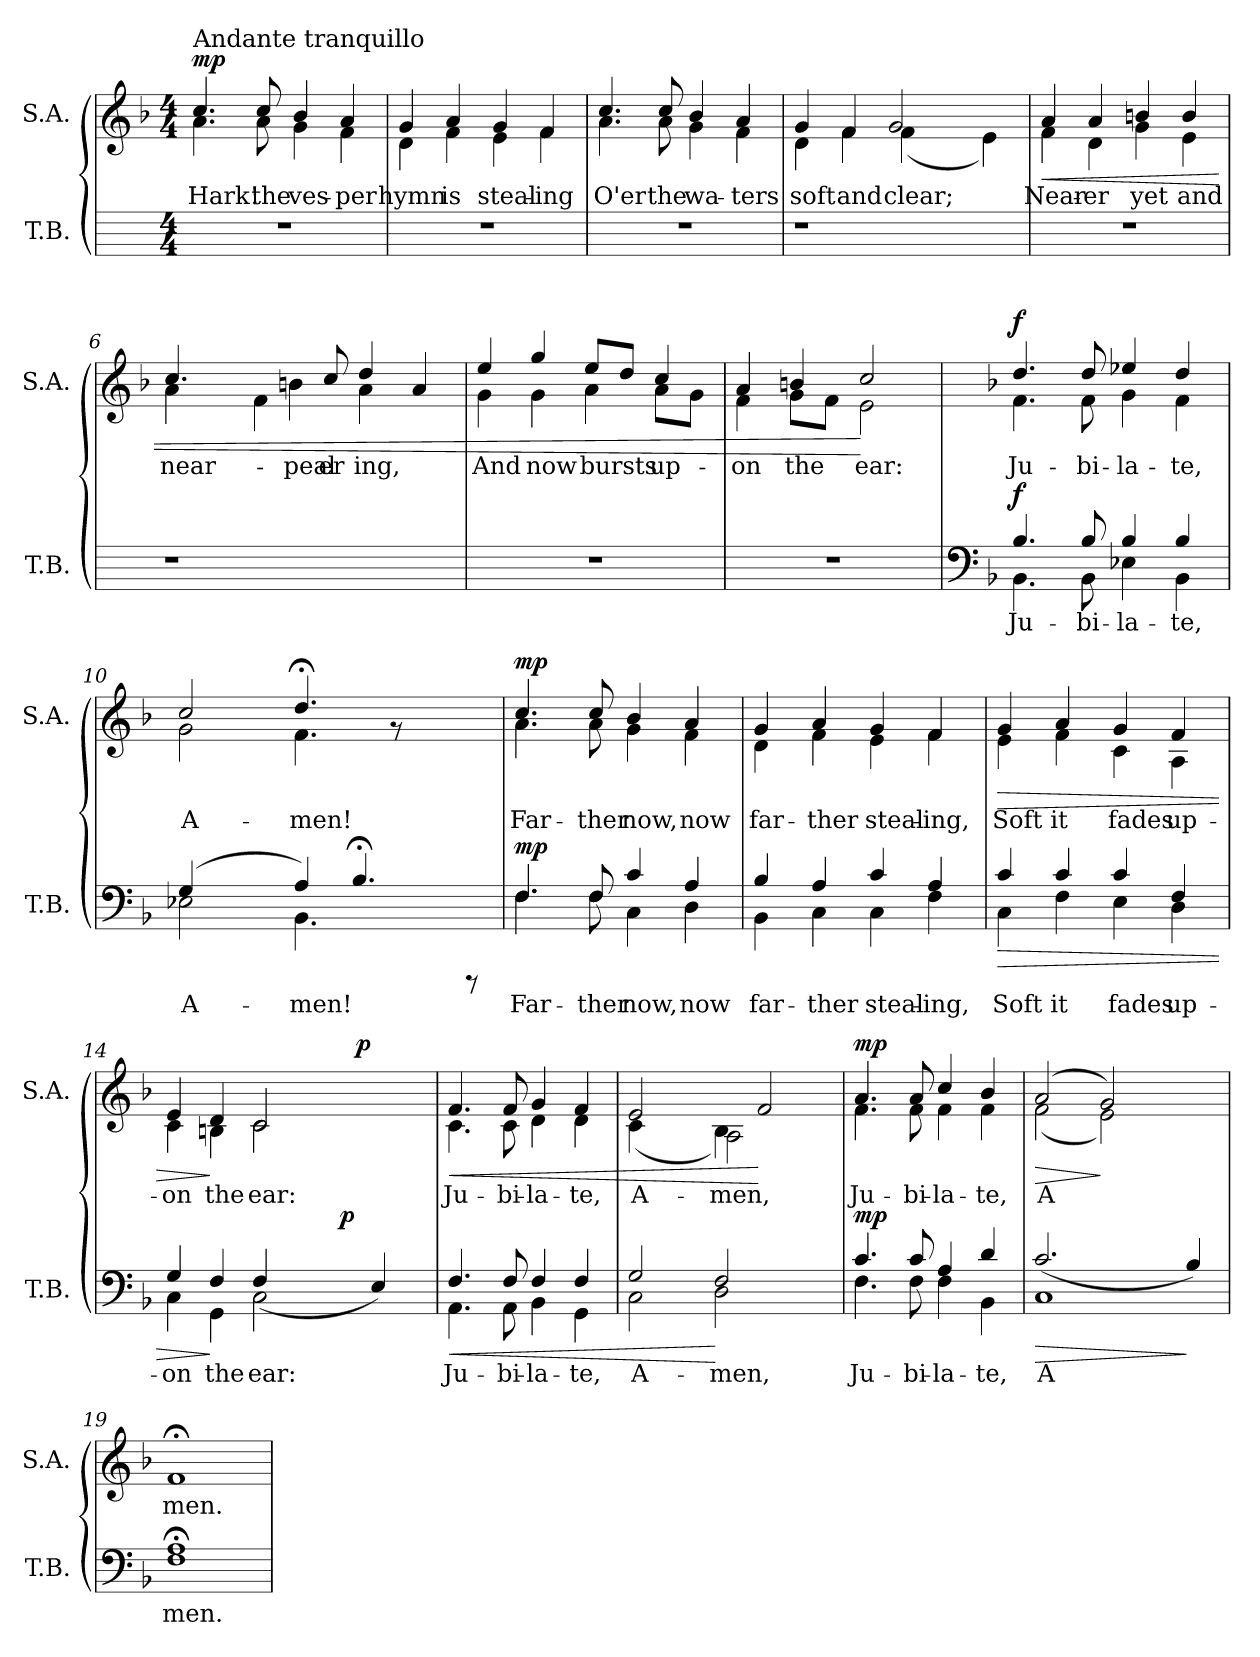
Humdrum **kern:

**kern	**text	**dynam	**kern	**text	**dynam
*part2	*part2	*part2	*part1	*part1	*part1
*staff2	*staff2	*staff2	*staff1	*staff1	*staff1
*I"T.B.	*	*	*I"S.A.	*	*
*I'T.B.	*	*	*I'S.A.	*	*
!!LO:PB:g=z
*stria5	*	*	*stria5	*	*
*	*	*	*clefG2	*	*
*k[]	*	*	*k[b-]	*	*
*C:	*	*	*F:	*	*
*M4/4	*	*	*M4/4	*	*
=1	=1	=1	=1	=1	=1
*	*	*	*^	*	*
!	!	!	!LO:TX:a:t=Andante tranquillo	!	!	!
!	!	!	!	!	!LO:LY:b:cj	!LO:DY:a
1r	.	.	4.cc/	4.a\	Hark!	mp
!	!	!	!	!	!LO:LY:b:cj	!
.	.	.	8cc/	8a\	the	.
!	!	!	!	!	!LO:LY:b:cj	!
.	.	.	4b-/	4g\	ves-	.
!	!	!	!	!	!LO:LY:b:cj	!
.	.	.	4a/	4f\	-per	.
=2	=2	=2	=2	=2	=2	=2
!	!	!	!	!	!LO:LY:b:cj	!
1r	.	.	4g/	4d\	hymn	.
!	!	!	!	!	!LO:LY:b:cj	!
.	.	.	4a/	4f\	is	.
!	!	!	!	!	!LO:LY:b:cj	!
.	.	.	4g/	4e\	steal-	.
!	!	!	!	!	!LO:LY:b:cj	!
.	.	.	4f/	4f\	-ing	.
=3	=3	=3	=3	=3	=3	=3
!	!	!	!	!	!LO:LY:b:cj	!
1r	.	.	4.cc/	4.a\	O'er	.
!	!	!	!	!	!LO:LY:b:cj	!
.	.	.	8cc/	8a\	the	.
!	!	!	!	!	!LO:LY:b:cj	!
.	.	.	4b-/	4g\	wa-	.
!	!	!	!	!	!LO:LY:b:cj	!
.	.	.	4a/	4f\	-ters	.
=4	=4	=4	=4	=4	=4	=4
!	!	!	!	!	!LO:LY:b:cj	!
1r	.	.	4g/	4d\	soft	.
!	!	!	!	!	!LO:LY:b:cj	!
.	.	.	4f/	4f\	and	.
!	!	!	!	!	!LO:LY:b:cj	!
.	.	.	2g/	(<4f\	clear;	.
.	.	.	.	2ryy	.	.
!	!	!	!	!	!LO:LY:b:cj	!
4ryy	.	.	4e\)	.	.	.
!!LO:LB:g=z	!!
=5	=5	=5	=5	=5	=5	=5
!	!	!	!	!	!LO:LY:b:cj	!LO:HP:b
1r	.	.	4a/	4f\	Near-	<
!	!	!	!	!	!LO:LY:b:cj	!
.	.	.	4a/	4d\	-er	.
!	!	!	!	!	!LO:LY:b:cj	!
.	.	.	4bn/	4g\	yet	.
!	!	!	!	!	!LO:LY:b:cj	!
.	.	.	4b/	4e\	and	.
=6	=6	=6	=6	=6	=6	=6
!	!	!	!	!	!LO:LY:b:cj	!
1r	.	.	4.cc/	4a\	near-	.
.	.	.	.	4ryy	.	.
.	.	.	4f\	.	.	.
!	!	!	!	!	!LO:LY:b:cj	!
.	.	.	.	4bn\	peal-	.
!	!	!	!	!	!LO:LY:b:cj	!
.	.	.	8cc/	.	-er	.
!	!	!	!	!	!LO:LY:b:cj	!
.	.	.	4dd/	4a\	-ing,	.
4ryy	.	.	4a/	4ryy	.	.
=7	=7	=7	=7	=7	=7	=7
!	!	!	!	!	!LO:LY:b:cj	!
1r	.	.	4ee/	4g\	And	.
!	!	!	!	!	!LO:LY:b:cj	!
.	.	.	4gg/	4g\	now	.
!	!	!	!	!	!LO:LY:b:cj	!
.	.	.	4a\	8ee/L	bursts	.
!	!	!	!	!	!LO:LY:b:cj	!
.	.	.	.	8dd/J	.	.
!	!	!	!	!	!LO:LY:b:cj	!
.	.	.	4cc/	8a\L	up-	.
!	!	!	!	!	!LO:LY:b:cj	!
.	.	.	.	8g\J	--	.
=8	=8	=8	=8	=8	=8	=8
!	!	!	!	!	!LO:LY:b:cj	!
1r	.	.	4a/	4f\	-on	.
!	!	!	!	!	!LO:LY:b:cj	!
.	.	.	4bn/	8g\L	the	.
!	!	!	!	!	!LO:LY:b:cj	!
.	.	.	.	8f\J	.	.
!	!	!	!	!	!LO:LY:b:cj	!
.	.	.	2cc/	2e\	ear:	[
!!LO:LB:g=z	!!
=9	=9	=9	=9	=9	=9	=9
*clefF4	*	*	*	*	*	*
*k[b-]	*	*	*	*	*	*
*F:	*	*	*	*	*	*
*^	*	*	*	*	*	*
!	!	!LO:LY:b:cj	!LO:DY:a	!	!	!LO:LY:b:cj	!LO:DY:a
4.B-/	4.BB-\	Ju-	f	4.dd/	4.f\	Ju-	f
!	!	!LO:LY:b:cj	!	!	!	!LO:LY:b:cj	!
8B-/	8BB-\	-bi-	.	8dd/	8f\	-bi-	.
!	!	!LO:LY:b:cj	!	!	!	!LO:LY:b:cj	!
4B-/	4E-X\	-la-	.	4ee-X/	4g\	-la-	.
!	!	!LO:LY:b:cj	!	!	!	!LO:LY:b:cj	!
4B-/	4BB-\	-te,	.	4dd/	4f\	-te,	.
=10	=10	=10	=10	=10	=10	=10	=10
!	!	!LO:LY:b:cj	!	!	!	!LO:LY:b:cj	!
2E-X\	(>4G/	A-	.	2cc/	2g\	A-	.
.	4ryy	.	.	.	.	.	.
!	!	!LO:LY:b:cj	!	!	!	!	!
!	!	!LO:LY:b:cj	!	!	!	!LO:LY:b:cj	!
4A/)	4.BB-\	-men!	.	4.dd;<;/	4.f\	-men!	.
4.B-;<;/	.	.	.	.	.	.	.
.	4.ryy	.	.	8rf	4ryy	.	.
.	.	.	.	4ryy	.	.	.
8rCCC	.	.	.	.	8ryy	.	.
=11	=11	=11	=11	=11	=11	=11	=11
!	!	!LO:LY:b:cj	!LO:DY:a	!	!	!LO:LY:b:cj	!LO:DY:a
4.F/	4.F\	Far-	mp	4.cc/	4.a\	Far-	mp
!	!	!LO:LY:b:cj	!	!	!	!LO:LY:b:cj	!
8F/	8F\	-ther	.	8cc/	8a\	-ther	.
!	!	!LO:LY:b:cj	!	!	!	!LO:LY:b:cj	!
4c/	4C\	now,	.	4b-/	4g\	now,	.
!	!	!LO:LY:b:cj	!	!	!	!LO:LY:b:cj	!
4A/	4D\	now	.	4a/	4f\	now	.
=12	=12	=12	=12	=12	=12	=12	=12
!	!	!LO:LY:b:cj	!	!	!	!LO:LY:b:cj	!
4B-/	4BB-\	far-	.	4g/	4d\	far-	.
!	!	!LO:LY:b:cj	!	!	!	!LO:LY:b:cj	!
4A/	4C\	-ther	.	4a/	4f\	-ther	.
!	!	!LO:LY:b:cj	!	!	!	!LO:LY:b:cj	!
4c/	4C\	steal-	.	4g/	4e\	steal-	.
!	!	!LO:LY:b:cj	!	!	!	!LO:LY:b:cj	!
4A/	4F\	-ing,	.	4f/	4f\	-ing,	.
!!LO:LB:g=z	!!
=13	=13	=13	=13	=13	=13	=13	=13
!	!	!LO:LY:b:cj	!LO:HP:b	!	!	!LO:LY:b:cj	!LO:HP:b
4c/	4C\	Soft	>	4g/	4e\	Soft	>
!	!	!LO:LY:b:cj	!	!	!	!LO:LY:b:cj	!
4c/	4F\	it	.	4a/	4f\	it	.
!	!	!LO:LY:b:cj	!	!	!	!LO:LY:b:cj	!
4c/	4E\	fades	.	4g/	4c\	fades	.
!	!	!LO:LY:b:cj	!	!	!	!LO:LY:b:cj	!
4F/	4D\	up-	.	4f/	4A\	up-	.
=14	=14	=14	=14	=14	=14	=14	=14
!	!	!LO:LY:b:cj	!	!	!	!LO:LY:b:cj	!
*	*^	*	*	*	*^	*	*
4G/	4C\	2ryy	-on	.	4e/	4c\	2ryy	-on	.
!	!	!	!LO:LY:b:cj	!	!	!	!	!LO:LY:b:cj	!
4F/	4GG\	.	the	]	4d/	4Bn\	.	the	]
!	!	!	!LO:LY:b:cj	!	!	!	!	!LO:LY:b:cj	!
2C\	(>4F/	4ryy	ear:	.	2c/	2c\	4ryy	ear:	.
.	2ryy	8ryy	.	.	.	.	8ryy	.	.
.	.	32.ryy	.	.	.	.	16ryy	.	.
!	!	!	!	!LO:DY:a	!	!	!	!	!
.	.	4ryy	.	p	.	.	.	.	.
.	.	.	.	.	.	.	64ryy	.	.
!	!	!	!	!	!	!	!	!	!LO:DY:a
.	.	.	.	.	.	.	4ryy	.	p
!	!	!	!LO:LY:b:cj	!	!	!	!	!	!
4E/)	.	.	.	.	4ryy	4ryy	.	.	.
.	.	16ryy	.	.	.	.	.	.	.
.	.	.	.	.	.	.	32.ryy	.	.
.	.	64ryy	.	.	.	.	.	.	.
=15	=15	=15	=15	=15	=15	=15	=15	=15	=15
!	!	!	!LO:LY:b:cj	!LO:HP:b	!	!	!	!LO:LY:b:cj	!LO:HP:b
*	*v	*v	*	*	*	*	*	*	*
*	*	*	*	*	*v	*v	*	*
4.F/	4.AA\	Ju-	<	4.f/	4.c\	Ju-	<
!	!	!LO:LY:b:cj	!	!	!	!LO:LY:b:cj	!
8F/	8AA\	-bi-	.	8f/	8c\	-bi-	.
!	!	!LO:LY:b:cj	!	!	!	!LO:LY:b:cj	!
4F/	4BB-\	-la-	.	4g/	4d\	-la-	.
!	!	!LO:LY:b:cj	!	!	!	!LO:LY:b:cj	!
4F/	4GG\	-te,	.	4f/	4d\	-te,	.
=16	=16	=16	=16	=16	=16	=16	=16
!	!	!LO:LY:b:cj	!	!	!	!LO:LY:b:cj	!
2G/	2C\	A-	.	2e/	(<4c\	A-	.
.	.	.	.	.	4ryy	.	.
!	!	!LO:LY:b:cj	!	!	!	!LO:LY:b:cj	!
!	!	!	!	!	!	!LO:LY:b:cj	!
2F/	2D\	-men,	[	4B-\)	2A\	-men,	.
.	.	.	.	2f/	.	.	[
4ryy	4ryy	.	.	.	4ryy	.	.
!!LO:LB:g=z	!!
=17	=17	=17	=17	=17	=17	=17	=17
!	!	!LO:LY:b:cj	!LO:DY:a	!	!	!LO:LY:b:cj	!LO:DY:a
4.c/	4.F\	Ju-	mp	4.a/	4.f\	Ju-	mp
!	!	!LO:LY:b:cj	!	!	!	!LO:LY:b:cj	!
8c/	8F\	-bi-	.	8a/	8f\	-bi-	.
!	!	!LO:LY:b:cj	!	!	!	!LO:LY:b:cj	!
4A/	4F\	-la-	.	4cc/	4f\	-la-	.
!	!	!LO:LY:b:cj	!	!	!	!LO:LY:b:cj	!
4d/	4BB-\	-te,	.	4b-/	4f\	-te,	.
=18	=18	=18	=18	=18	=18	=18	=18
!	!	!LO:LY:b:cj	!LO:HP:b	!	!	!LO:LY:b:cj	!LO:HP:b
1C	(>2.c/	A-	>	(>2a/	(<2f\	A-	>
!	!	!	!	!	!	!LO:LY:b:cj	!
.	.	.	.	2g/)	2e\)	--	]
.	2ryy	.	.	.	.	.	.
!	!	!LO:LY:b:cj	!	!	!	!	!
4B-/)	.	--	]	4ryy	4ryy	.	.
*v	*v	*	*	*	*	*	*
=19	=19	=19	=19	=19	=19	=19
!	!LO:LY:b:cj	!	!	!	!LO:LY:b:cj	!
*	*	*	*v	*v	*	*
1A;< 1F;<	-men.	.	1f;<	-men.	.
=	=	=	=	=	=
*-	*-	*-	*-	*-	*-
